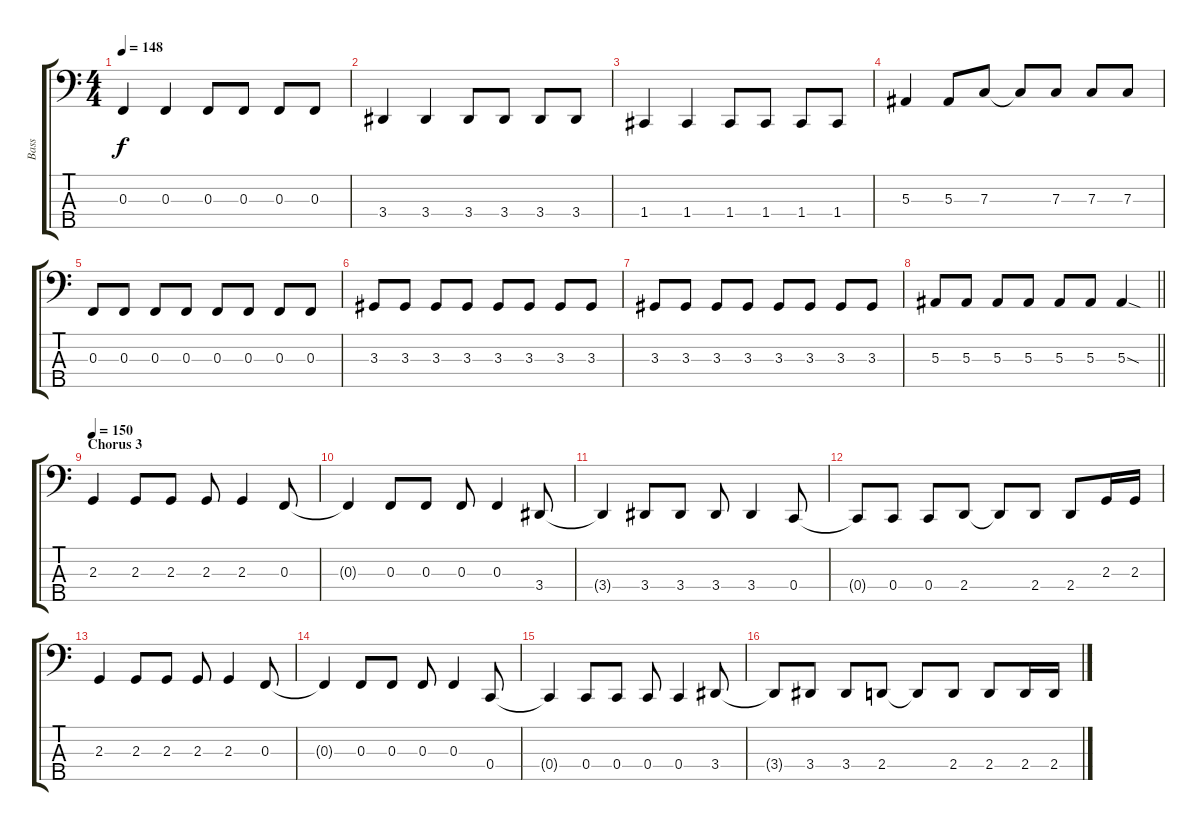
\track ("Bass" "Bass") {instrument electricbassfinger}
\staff {score tabs}
\tuning (Eb2 Bb1 F1 C1 G0) {hide}
\ts (4 4)
\tempo 148
\clef f4
\ks c
0.3.4{dy f} 0.3.4 0.3.8 0.3.8 0.3.8 0.3.8 |
3.4.4 3.4.4 3.4.8 3.4.8 3.4.8 3.4.8 |
1.4.4 1.4.4 1.4.8 1.4.8 1.4.8 1.4.8 |
5.3.4 5.3.8 7.3.8 7.3{t}.8 7.3.8 7.3.8 7.3.8 |
0.3.8 0.3.8 0.3.8 0.3.8 0.3.8 0.3.8 0.3.8 0.3.8 |
3.3.8 3.3.8 3.3.8 3.3.8 3.3.8 3.3.8 3.3.8 3.3.8 |
3.3.8 3.3.8 3.3.8 3.3.8 3.3.8 3.3.8 3.3.8 3.3.8 |
\barLineRight lightlight
5.3.8 5.3.8 5.3.8 5.3.8 5.3.8 5.3.8 5.3{sod}.4 |
\section ("" "Chorus 3")
\tempo 150
2.3.4 2.3.8 2.3.8 2.3.8 2.3.4 0.3.8 |
0.3{t}.4 0.3.8 0.3.8 0.3.8 0.3.4 3.4.8 |
3.4{t}.4 3.4.8 3.4.8 3.4.8 3.4.4 0.4.8 |
0.4{t}.8 0.4.8 0.4.8 2.4.8 2.4{t}.8 2.4.8 2.4.8 2.3.16 2.3.16 |
2.3.4 2.3.8 2.3.8 2.3.8 2.3.4 0.3.8 |
0.3{t}.4 0.3.8 0.3.8 0.3.8 0.3.4 0.4.8 |
0.4{t}.4 0.4.8 0.4.8 0.4.8 0.4.4 3.4.8 |
3.4{t}.8 3.4.8 3.4.8 2.4.8 2.4{t}.8 2.4.8 2.4.8 2.4.16 2.4.16
